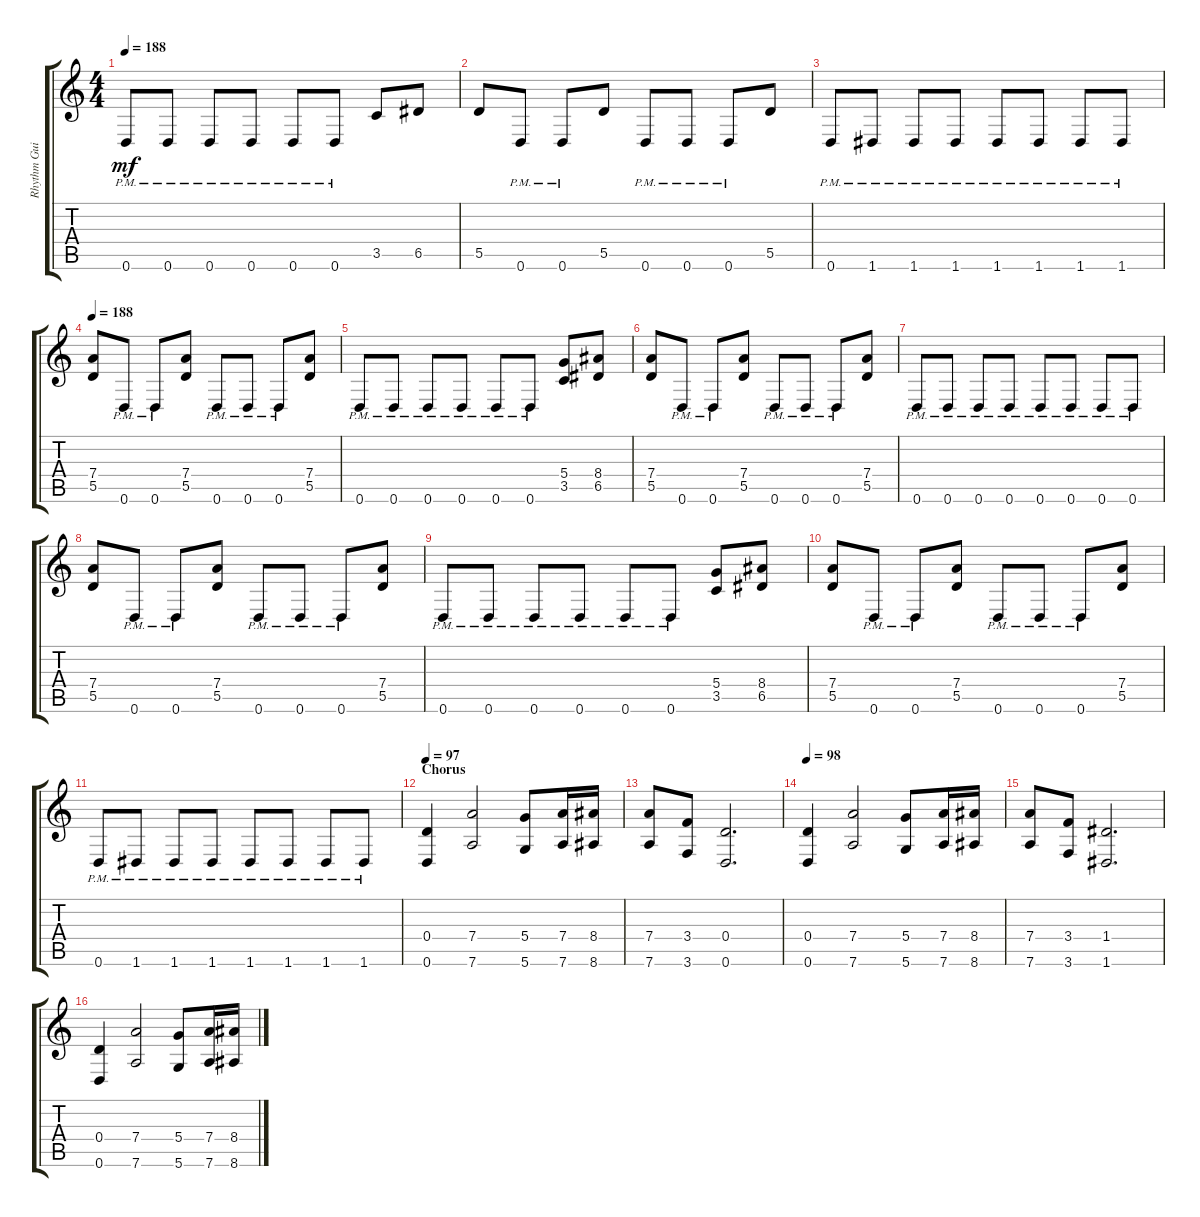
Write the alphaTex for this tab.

\track ("Rhythm Guitar" "Rhythm Gui") {instrument distortionguitar}
\staff {score tabs}
\tuning (E4 B3 G3 D3 A2 D2) {hide}
\ts (4 4)
\tempo 188
\clef g2
\ks c
0.6{pm}.8{dy mf} 0.6{pm}.8 0.6{pm}.8 0.6{pm}.8 0.6{pm}.8 0.6{pm}.8 3.5.8 6.5.8 |
5.5.8 0.6{pm}.8 0.6{pm}.8 5.5.8 0.6{pm}.8 0.6{pm}.8 0.6{pm}.8 5.5.8 |
0.6{pm}.8 1.6{pm}.8 1.6{pm}.8 1.6{pm}.8 1.6{pm}.8 1.6{pm}.8 1.6{pm}.8 1.6{pm}.8 |
\tempo 188
(7.4 5.5).8 0.6{pm}.8 0.6{pm}.8 (7.4 5.5).8 0.6{pm}.8 0.6{pm}.8 0.6{pm}.8 (7.4 5.5).8 |
0.6{pm}.8 0.6{pm}.8 0.6{pm}.8 0.6{pm}.8 0.6{pm}.8 0.6{pm}.8 (5.4 3.5).8 (8.4 6.5).8 |
(7.4 5.5).8 0.6{pm}.8 0.6{pm}.8 (7.4 5.5).8 0.6{pm}.8 0.6{pm}.8 0.6{pm}.8 (7.4 5.5).8 |
0.6{pm}.8 0.6{pm}.8 0.6{pm}.8 0.6{pm}.8 0.6{pm}.8 0.6{pm}.8 0.6{pm}.8 0.6{pm}.8 |
(7.4 5.5).8 0.6{pm}.8 0.6{pm}.8 (7.4 5.5).8 0.6{pm}.8 0.6{pm}.8 0.6{pm}.8 (7.4 5.5).8 |
0.6{pm}.8 0.6{pm}.8 0.6{pm}.8 0.6{pm}.8 0.6{pm}.8 0.6{pm}.8 (5.4 3.5).8 (8.4 6.5).8 |
(7.4 5.5).8 0.6{pm}.8 0.6{pm}.8 (7.4 5.5).8 0.6{pm}.8 0.6{pm}.8 0.6{pm}.8 (7.4 5.5).8 |
0.6{pm}.8 1.6{pm}.8 1.6{pm}.8 1.6{pm}.8 1.6{pm}.8 1.6{pm}.8 1.6{pm}.8 1.6{pm}.8 |
\section ("" "Chorus")
\tempo 97
(0.4 0.6).4 (7.4 7.6).2 (5.4 5.6).8 (7.4 7.6).16 (8.4 8.6).16 |
(7.4 7.6).8 (3.4 3.6).8 (0.4 0.6).2{d} |
\tempo 98
(0.4 0.6).4 (7.4 7.6).2 (5.4 5.6).8 (7.4 7.6).16 (8.4 8.6).16 |
(7.4 7.6).8 (3.4 3.6).8 (1.4 1.6).2{d} |
(0.4 0.6).4 (7.4 7.6).2 (5.4 5.6).8 (7.4 7.6).16 (8.4 8.6).16
